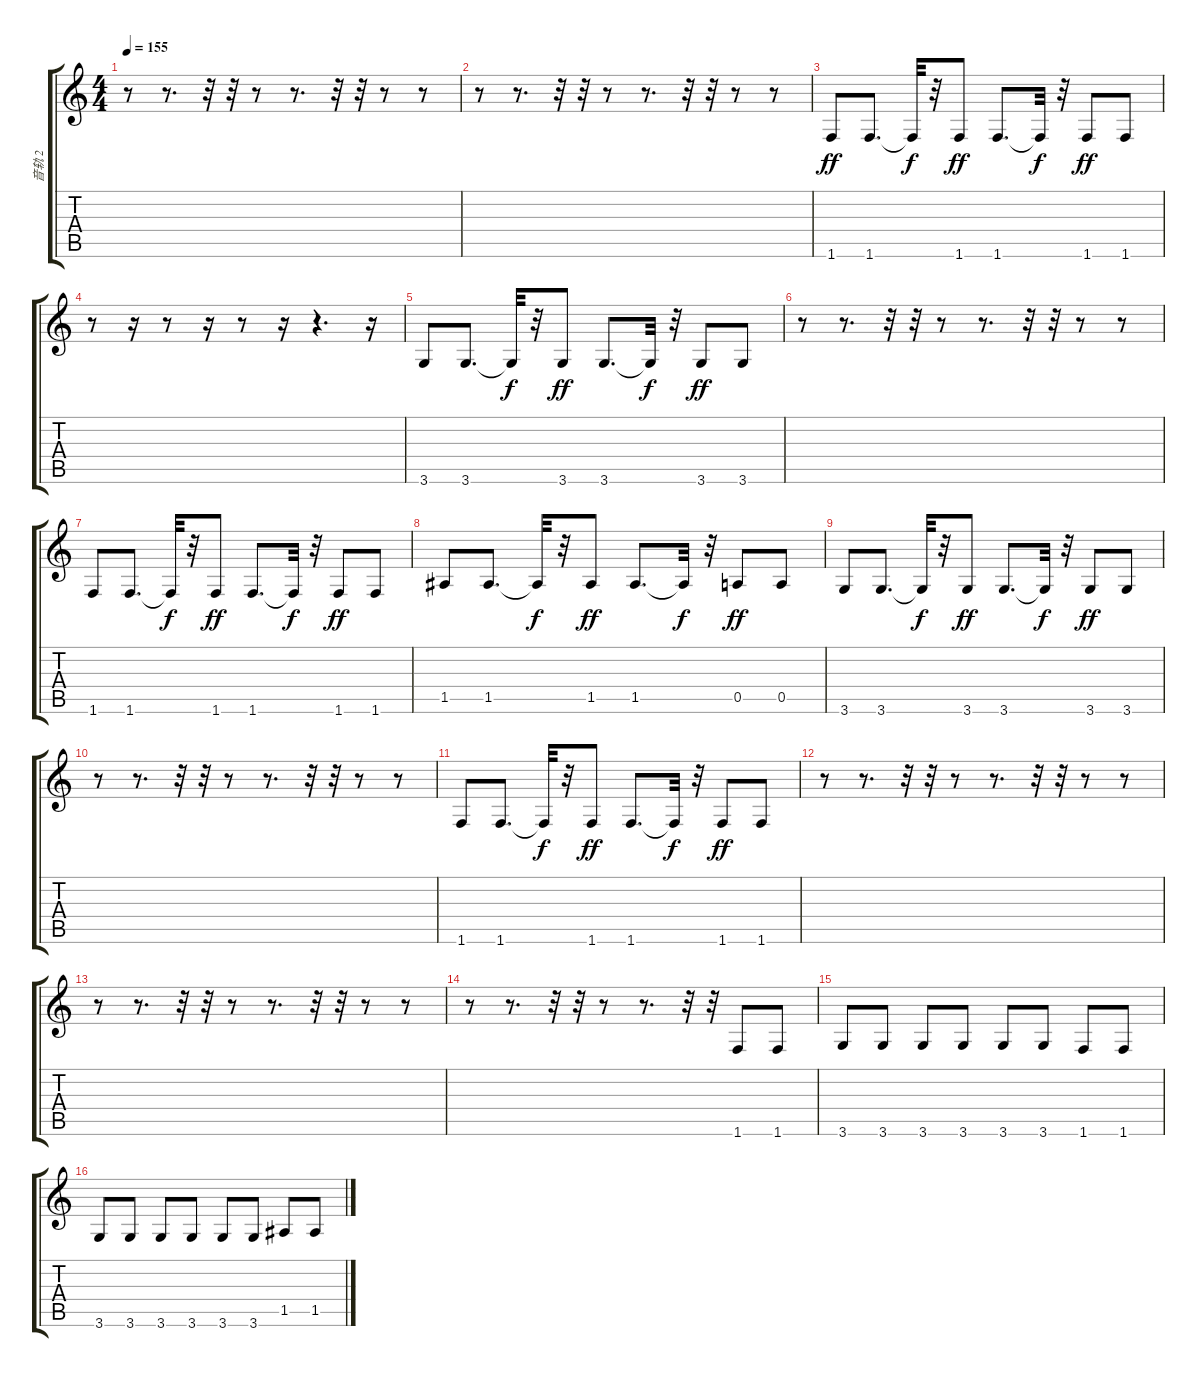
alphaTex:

\track ("音轨 2" "音轨 2") {instrument electricbassfinger}
\staff {score tabs}
\tuning (E4 B3 G3 D3 A2 E2) {hide}
\ts (4 4)
\tempo 155
\clef g2
\ks c
r.8{dy ff} r.8{d} r.32 r.32 r.8 r.8{d} r.32 r.32 r.8 r.8 |
r.8 r.8{d} r.32 r.32 r.8 r.8{d} r.32 r.32 r.8 r.8 |
1.6.8 1.6.8{d} 1.6{t}.32{dy f} r.32 1.6.8{dy ff} 1.6.8{d} 1.6{t}.32{dy f} r.32 1.6.8{dy ff} 1.6.8 |
r.8 r.16 r.8 r.16 r.8 r.16 r.4{d} r.16 |
3.6.8 3.6.8{d} 3.6{t}.32{dy f} r.32 3.6.8{dy ff} 3.6.8{d} 3.6{t}.32{dy f} r.32 3.6.8{dy ff} 3.6.8 |
r.8 r.8{d} r.32 r.32 r.8 r.8{d} r.32 r.32 r.8 r.8 |
1.6.8 1.6.8{d} 1.6{t}.32{dy f} r.32 1.6.8{dy ff} 1.6.8{d} 1.6{t}.32{dy f} r.32 1.6.8{dy ff} 1.6.8 |
1.5.8 1.5.8{d} 1.5{t}.32{dy f} r.32 1.5.8{dy ff} 1.5.8{d} 1.5{t}.32{dy f} r.32 0.5.8{dy ff} 0.5.8 |
3.6.8 3.6.8{d} 3.6{t}.32{dy f} r.32 3.6.8{dy ff} 3.6.8{d} 3.6{t}.32{dy f} r.32 3.6.8{dy ff} 3.6.8 |
r.8 r.8{d} r.32 r.32 r.8 r.8{d} r.32 r.32 r.8 r.8 |
1.6.8 1.6.8{d} 1.6{t}.32{dy f} r.32 1.6.8{dy ff} 1.6.8{d} 1.6{t}.32{dy f} r.32 1.6.8{dy ff} 1.6.8 |
r.8 r.8{d} r.32 r.32 r.8 r.8{d} r.32 r.32 r.8 r.8 |
r.8 r.8{d} r.32 r.32 r.8 r.8{d} r.32 r.32 r.8 r.8 |
r.8 r.8{d} r.32 r.32 r.8 r.8{d} r.32 r.32 1.6.8 1.6.8 |
3.6.8 3.6.8 3.6.8 3.6.8 3.6.8 3.6.8 1.6.8 1.6.8 |
3.6.8 3.6.8 3.6.8 3.6.8 3.6.8 3.6.8 1.5.8 1.5.8
